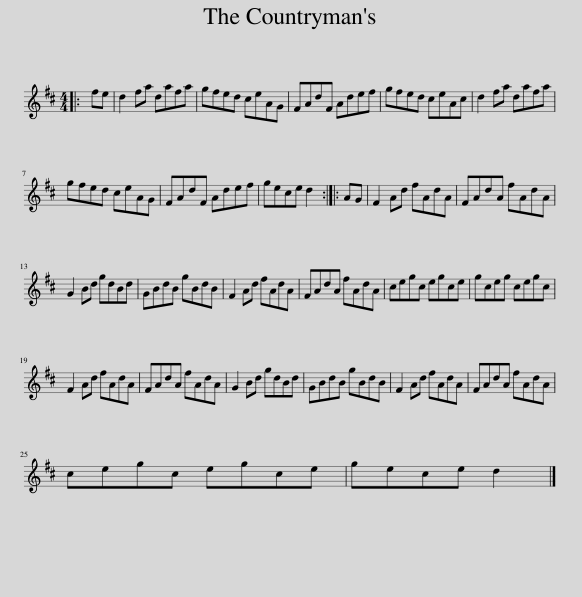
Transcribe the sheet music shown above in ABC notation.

X:1
L:1/8
M:4/4
I:linebreak $
K:D
V:1 treble
V:1
|: fe | d2 fa dafa | gfed ceAG | FAdF Adef | gfed ceAc | %5
 d2 fa dafa |$ gfed ceAG | FAdF Adef | gece d2 :: AG | %10
 F2 Ad fAdA | FAdA fAdA |$ G2 Bd gdBd | GBdB gBdB | F2 Ad fAdA | %15
 FAdA fAdA | cegc egce | gceg cegc |$ F2 Ad fAdA | FAdA fAdA | %20
 G2 Bd gdBd | GBdB gBdB | F2 Ad fAdA | FAdA fAdA |$ cegc egce | %25
 gece d2 |] %26
